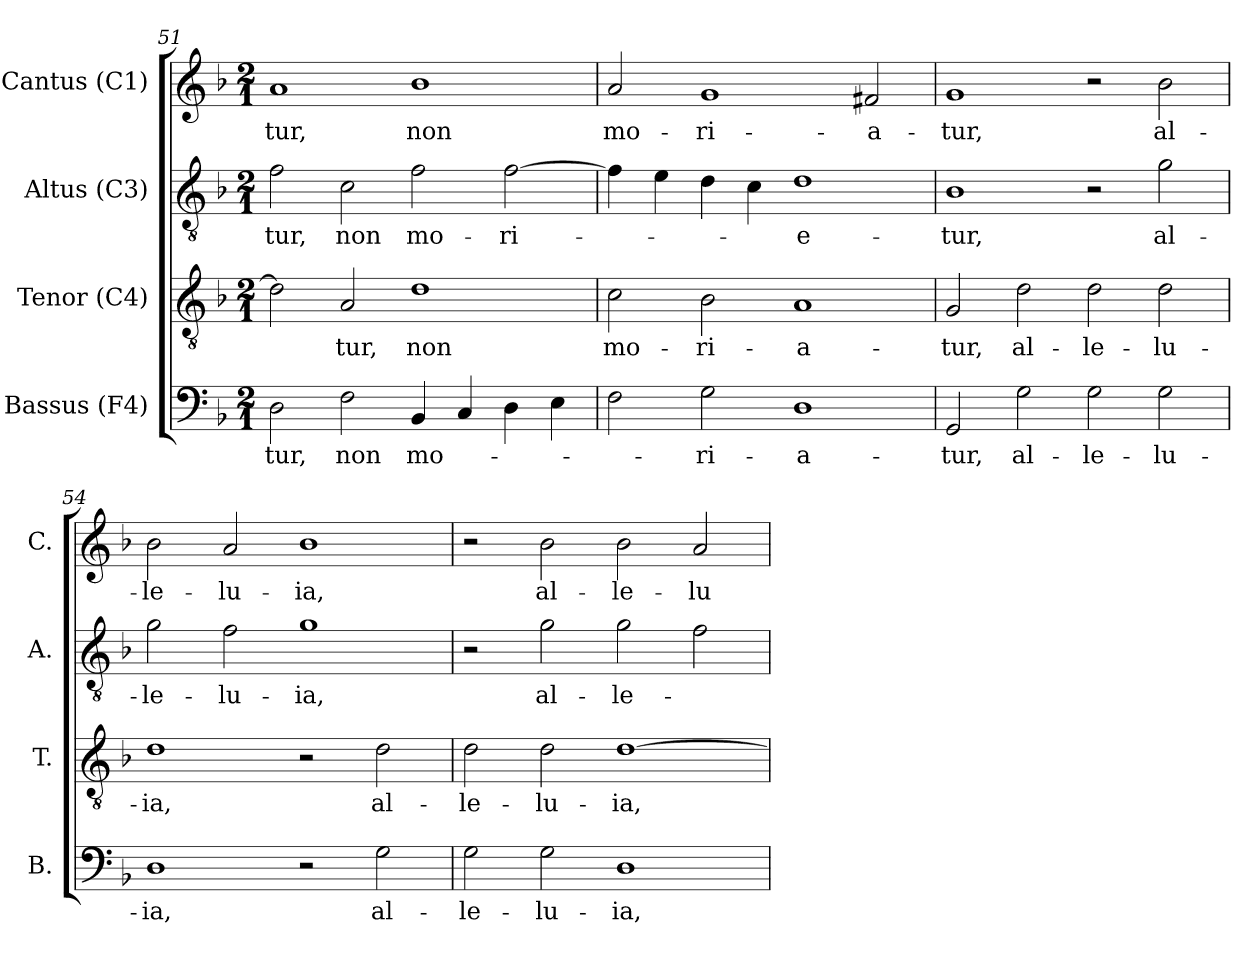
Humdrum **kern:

**kern	**text	**kern	**text	**kern	**text	**kern	**text
*part4	*part4	*part3	*part3	*part2	*part2	*part1	*part1
*staff4	*staff4	*staff3	*staff3	*staff2	*staff2	*staff1	*staff1
*I"Bassus (F4)	*	*I"Tenor (C4)	*	*I"Altus (C3)	*	*I"Cantus (C1)	*
*I'B.	*	*I'T.	*	*I'A.	*	*I'C.	*
!!LO:LB:g=z
*clefF4	*	*clefGv2	*	*clefGv2	*	*clefG2	*
*	*	*ITrd7c12	*	*ITrd7c12	*	*	*
*k[b-]	*	*k[b-]	*	*k[b-]	*	*k[b-]	*
*F:	*	*F:	*	*F:	*	*F:	*
*M2/1	*	*M2/1	*	*M2/1	*	*M2/1	*
=51	=51	=51	=51	=51	=51	=51	=51
!	!LO:LY:b:color=#000000	!	!	!	!	!	!
!	!	!	!	!	!LO:LY:b:color=#000000	!	!
!	!	!	!	!	!	!	!LO:LY:b:color=#000000
2Di\	-tur,	2Di\]	.	2Fi\	-tur,	1ai	-tur,
!	!LO:LY:b:color=#000000	!	!	!	!	!	!
!	!	!	!LO:LY:b:color=#000000	!	!	!	!
!	!	!	!	!	!LO:LY:b:color=#000000	!	!
2Fi\	non	2AAi/	-tur,	2Ci\	non	.	.
!	!LO:LY:b:color=#000000	!	!	!	!	!	!
!	!	!	!LO:LY:b:color=#000000	!	!	!	!
!	!	!	!	!	!LO:LY:b:color=#000000	!	!
!	!	!	!	!	!	!	!LO:LY:b:color=#000000
4BB-i/	mo-	1Di	non	2Fi\	mo-	1b-i	non
4Ci/	.	.	.	.	.	.	.
!	!	!	!	!	!LO:LY:b:color=#000000	!	!
4Di\	.	.	.	[2Fi\	-ri-	.	.
4Ei\	.	.	.	.	.	.	.
=52	=52	=52	=52	=52	=52	=52	=52
!	!	!	!LO:LY:b:color=#000000	!	!	!	!
!	!	!	!	!	!	!	!LO:LY:b:color=#000000
2Fi\	.	2Ci\	mo-	4Fi\]	.	2ai/	mo-
.	.	.	.	4Ei\	.	.	.
!	!LO:LY:b:color=#000000	!	!	!	!	!	!
!	!	!	!LO:LY:b:color=#000000	!	!	!	!
!	!	!	!	!	!	!	!LO:LY:b:color=#000000
2Gi\	-ri-	2BB-i\	-ri-	4Di\	.	1gi	-ri-
.	.	.	.	4Ci\	.	.	.
!	!LO:LY:b:color=#000000	!	!	!	!	!	!
!	!	!	!LO:LY:b:color=#000000	!	!	!	!
!	!	!	!	!	!LO:LY:b:color=#000000	!	!
1Di	-a-	1AAi	-a-	1Di	-e-	.	.
!	!	!	!	!	!	!	!LO:LY:b:color=#000000
.	.	.	.	.	.	2f#i/	-a-
=53	=53	=53	=53	=53	=53	=53	=53
!	!LO:LY:b:color=#000000	!	!	!	!	!	!
!	!	!	!LO:LY:b:color=#000000	!	!	!	!
!	!	!	!	!	!LO:LY:b:color=#000000	!	!
!	!	!	!	!	!	!	!LO:LY:b:color=#000000
2GGi/	-tur,	2GGi/	-tur,	1BB-i	-tur,	1gi	-tur,
!	!LO:LY:b:color=#000000	!	!	!	!	!	!
!	!	!	!LO:LY:b:color=#000000	!	!	!	!
2Gi\	al-	2Di\	al-	.	.	.	.
!	!LO:LY:b:color=#000000	!	!	!	!	!	!
!	!	!	!LO:LY:b:color=#000000	!	!	!	!
2Gi\	-le-	2Di\	-le-	2r	.	2r	.
!	!LO:LY:b:color=#000000	!	!	!	!	!	!
!	!	!	!LO:LY:b:color=#000000	!	!	!	!
!	!	!	!	!	!LO:LY:b:color=#000000	!	!
!	!	!	!	!	!	!	!LO:LY:b:color=#000000
2Gi\	-lu-	2Di\	-lu-	2Gi\	al-	2b-i\	al-
=54	=54	=54	=54	=54	=54	=54	=54
!	!LO:LY:b:color=#000000	!	!	!	!	!	!
!	!	!	!LO:LY:b:color=#000000	!	!	!	!
!	!	!	!	!	!LO:LY:b:color=#000000	!	!
!	!	!	!	!	!	!	!LO:LY:b:color=#000000
1Di	-ia,	1Di	-ia,	2Gi\	-le-	2b-i\	-le-
!	!	!	!	!	!LO:LY:b:color=#000000	!	!
!	!	!	!	!	!	!	!LO:LY:b:color=#000000
.	.	.	.	2Fi\	-lu-	2ai/	-lu-
!	!	!	!	!	!LO:LY:b:color=#000000	!	!
!	!	!	!	!	!	!	!LO:LY:b:color=#000000
2r	.	2r	.	1Gi	-ia,	1b-i	-ia,
!	!LO:LY:b:color=#000000	!	!	!	!	!	!
!	!	!	!LO:LY:b:color=#000000	!	!	!	!
2Gi\	al-	2Di\	al-	.	.	.	.
!!LO:LB:g=z
=55	=55	=55	=55	=55	=55	=55	=55
!	!LO:LY:b:color=#000000	!	!	!	!	!	!
!	!	!	!LO:LY:b:color=#000000	!	!	!	!
2Gi\	-le-	2Di\	-le-	2r	.	2r	.
!	!LO:LY:b:color=#000000	!	!	!	!	!	!
!	!	!	!LO:LY:b:color=#000000	!	!	!	!
!	!	!	!	!	!LO:LY:b:color=#000000	!	!
!	!	!	!	!	!	!	!LO:LY:b:color=#000000
2Gi\	-lu-	2Di\	-lu-	2Gi\	al-	2b-i\	al-
!	!LO:LY:b:color=#000000	!	!	!	!	!	!
!	!	!	!LO:LY:b:color=#000000	!	!	!	!
!	!	!	!	!	!LO:LY:b:color=#000000	!	!
!	!	!	!	!	!	!	!LO:LY:b:color=#000000
1Di	-ia,	[1Di	-ia,	2Gi\	-le-	2b-i\	-le-
!	!	!	!	!	!	!	!LO:LY:b:color=#000000
.	.	.	.	2Fi\	.	2ai/	-lu-
=	=	=	=	=	=	=	=
*-	*-	*-	*-	*-	*-	*-	*-
